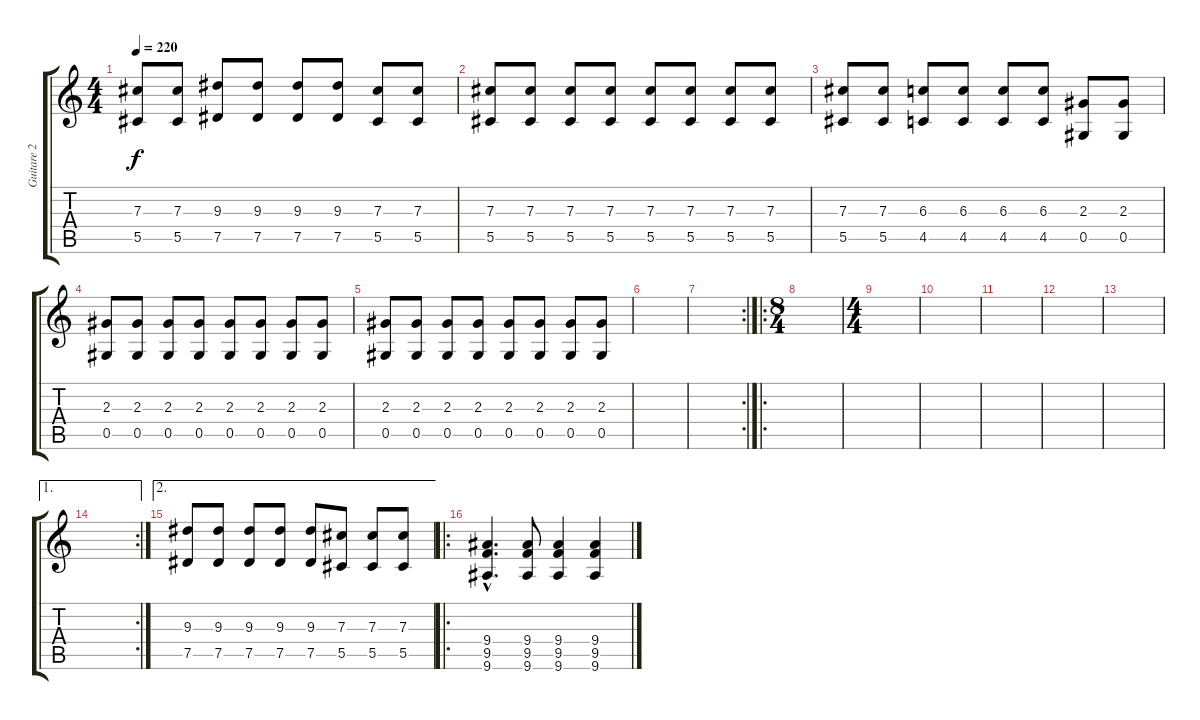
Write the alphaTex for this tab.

\track ("Guitare 2" "Guitare 2") {instrument distortionguitar}
\staff {score tabs}
\tuning (Eb4 Bb3 Gb3 Db3 Ab2 Db2) {hide}
\ts (4 4)
\tempo 220
\clef g2
\ks c
(7.3 5.5).8{dy f} (7.3 5.5).8 (9.3 7.5).8 (9.3 7.5).8 (9.3 7.5).8 (9.3 7.5).8 (7.3 5.5).8 (7.3 5.5).8 |
(7.3 5.5).8 (7.3 5.5).8 (7.3 5.5).8 (7.3 5.5).8 (7.3 5.5).8 (7.3 5.5).8 (7.3 5.5).8 (7.3 5.5).8 |
(7.3 5.5).8 (7.3 5.5).8 (6.3 4.5).8 (6.3 4.5).8 (6.3 4.5).8 (6.3 4.5).8 (2.3 0.5).8 (2.3 0.5).8 |
(2.3 0.5).8 (2.3 0.5).8 (2.3 0.5).8 (2.3 0.5).8 (2.3 0.5).8 (2.3 0.5).8 (2.3 0.5).8 (2.3 0.5).8 |
(2.3 0.5).8 (2.3 0.5).8 (2.3 0.5).8 (2.3 0.5).8 (2.3 0.5).8 (2.3 0.5).8 (2.3 0.5).8 (2.3 0.5).8 |
|
\rc 2
|
\ro
\ts (8 4)
|
\ts (4 4)
|
|
|
|
|
\ae 1
\rc 2
|
\ae 2
(9.3 7.5).8{volume 4} (9.3 7.5).8{volume 7} (9.3 7.5).8{volume 10} (9.3 7.5).8 (9.3 7.5).8 (7.3 5.5).8 (7.3 5.5).8 (7.3 5.5).8 |
\ro
(9.4{hac} 9.5{hac} 9.6{hac}).4{d} (9.4 9.5 9.6).8 (9.4 9.5 9.6).4 (9.4 9.5 9.6).4
